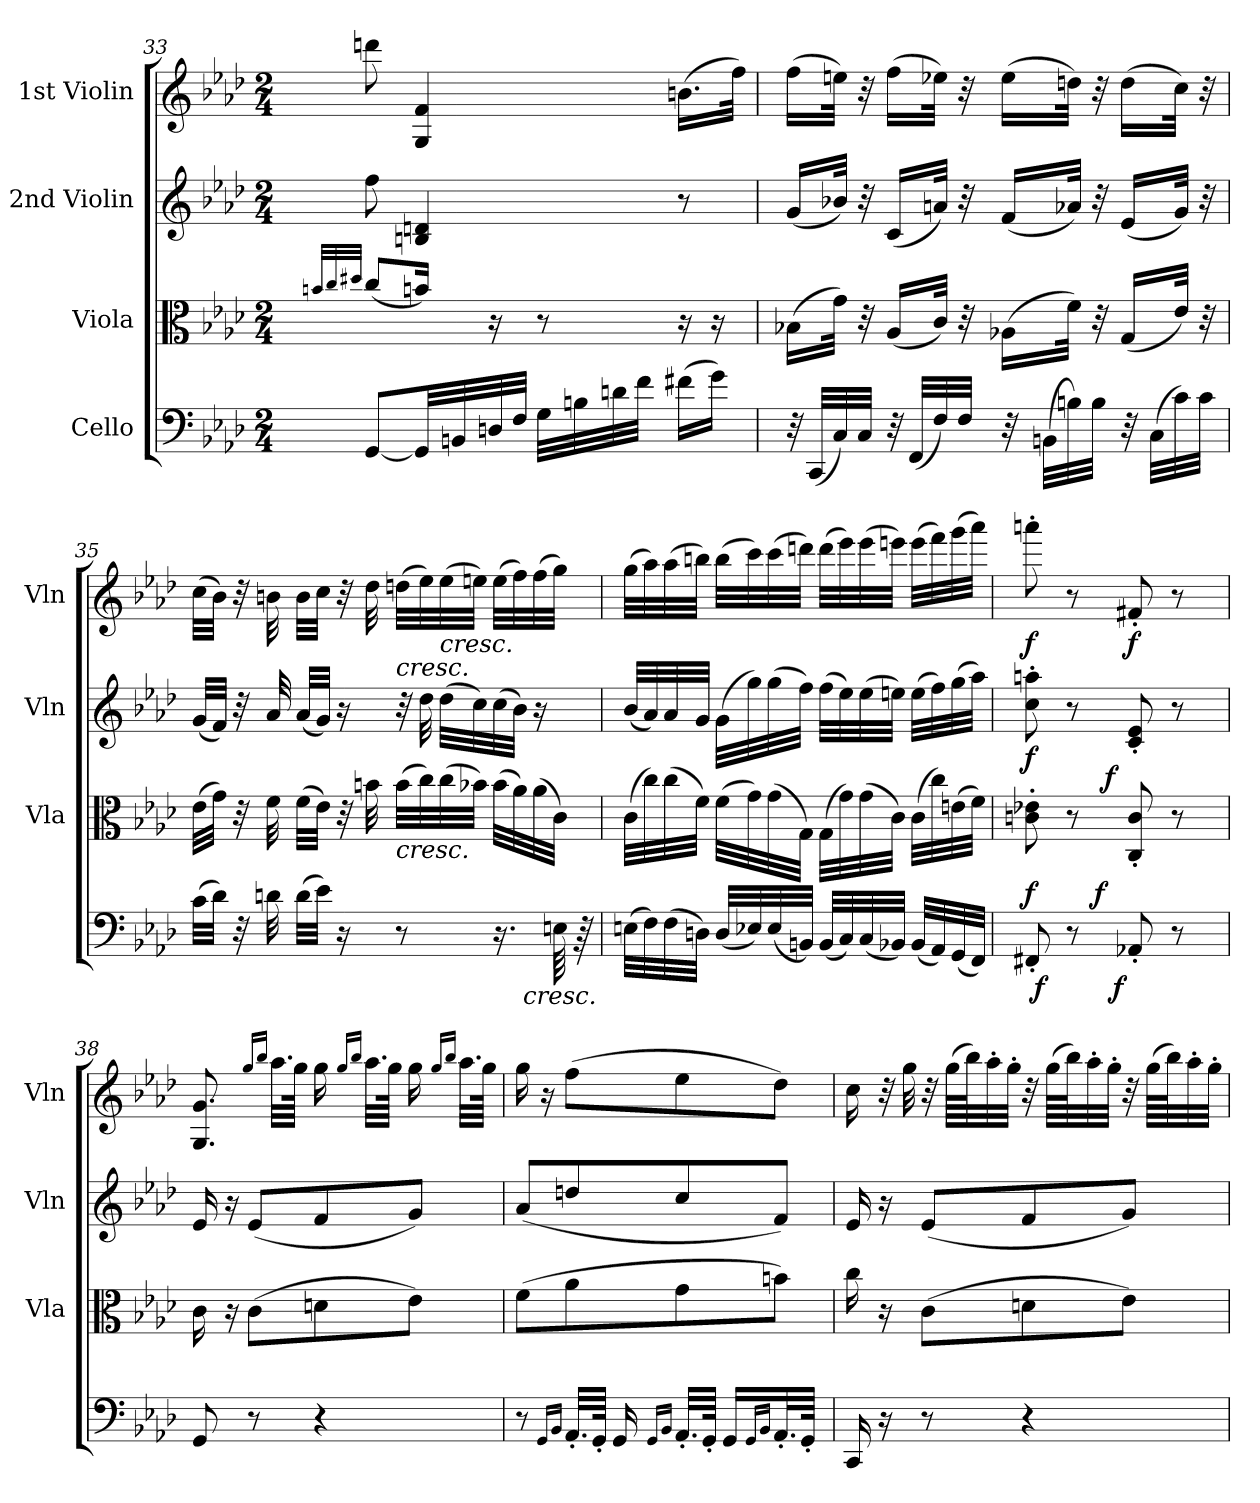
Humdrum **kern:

**kern	**dynam	**kern	**dynam	**kern	**dynam	**kern	**dynam
*part4	*part4	*part3	*part3	*part2	*part2	*part1	*part1
*staff4	*staff4	*staff3	*staff3	*staff2	*staff2	*staff1	*staff1
*I"Cello	*	*I"Viola	*	*I"2nd Violin	*	*I"1st Violin	*
*	*	*I'Vla	*	*I'Vln	*	*I'Vln	*
*clefF4	*	*clefC3	*	*clefG2	*	*clefG2	*
*k[b-e-a-d-]	*	*k[b-e-a-d-]	*	*k[b-e-a-d-]	*	*k[b-e-a-d-]	*
*f:	*	*f:	*	*f:	*	*f:	*
*M2/4	*	*M2/4	*	*M2/4	*	*M2/4	*
=33	=33	=33	=33	=33	=33	=33	=33
.	.	32qbn/LLL	.	.	.	.	.
.	.	32qcc/	.	.	.	.	.
.	.	32qdd#X/JJJ	.	.	.	.	.
[8GG/L	.	(>8cc/L	.	8ff\	.	8dddn\	.
32GG/LL]	.	16bn/Jk)	.	4Bn/ 4dn/	.	4G/ 4f/	.
32BBn/	.	.	.	.	.	.	.
32Dn/	.	16r	.	.	.	.	.
32F/JJJ	.	.	.	.	.	.	.
32G\LLL	.	8r	.	.	.	.	.
32Bn\	.	.	.	.	.	.	.
32dn\	.	.	.	.	.	.	.
32f\JJJ	.	.	.	.	.	.	.
(>16f#X\LL	.	16r	.	8r	.	(>16.bn\LL	.
16g\JJ)	.	16r	.	.	.	.	.
.	.	.	.	.	.	32ff\JJk)	.
=34	=34	=34	=34	=34	=34	=34	=34
32r	.	(>16B-X\LL	.	(<16g/LL	.	(>16ff\LL	.
(<32CC/LLL	.	.	.	.	.	.	.
32C/)	.	32g\JJk)	.	32b-X/JJk)	.	32een\JJk)	.
32C/JJJ	.	32r	.	32r	.	32r	.
32r	.	(<16A-/LL	.	(<16c/LL	.	(>16ff\LL	.
(<32FF/LLL	.	.	.	.	.	.	.
32F/)	.	32c/JJk)	.	32an/JJk)	.	32ee-X\JJk)	.
32F/JJJ	.	32r	.	32r	.	32r	.
32r	.	(>16A-X\LL	.	(<16f/LL	.	(>16ee-\LL	.
(>32BBn\LLL	.	.	.	.	.	.	.
32Bn\)	.	32f\JJk)	.	32a-X/JJk)	.	32ddn\JJk)	.
32B\JJJ	.	32r	.	32r	.	32r	.
32r	.	(<16G/LL	.	(<16e-/LL	.	(>16dd\LL	.
(>32C\LLL	.	.	.	.	.	.	.
32c\)	.	32e-/JJk)	.	32g/JJk)	.	32cc\JJk)	.
32c\JJJ	.	32r	.	32r	.	32r	.
=35	=35	=35	=35	=35	=35	=35	=35
*^	*	*	*	*	*	*	*
(>32c\LLL	4ryy	.	(>32e-\LLL	.	(<32g/LLL	.	(>32cc\LLL	.
32d-\JJJ)	.	.	32g\JJJ)	.	32f/JJJ)	.	32b-\JJJ)	.
32r	.	.	32r	.	32r	.	32r	.
32dn\	.	.	32f\	.	32a-/	.	32bn\	.
(>32d\LLL	.	.	(>32f\LLL	.	(<32a-/LLL	.	32b\LLL	.
32e-\JJJ)	.	.	32e-\JJJ)	.	32g/JJJ)	.	32cc\JJJ	.
16r	.	.	32r	.	16r	.	32r	.
.	.	.	32bn\	.	.	.	32dd-\	.
!	!	!	!	!	!LO:TX:a:i:t=cresc.	!	!	!
!	!	!	!LO:TX:b:i:t=cresc.	!	!	!	!	!
8r	8ryy	.	(>32b\LLL	.	32r	.	(>32ddn\LLL	.
.	.	.	32cc\)	.	32dd-\	.	32ee-\)	.
!	!	!	!	!	!LO:TX:a:i:t=cresc.	!	!	!
.	.	.	(>32cc\	.	(>32dd-\LLL	.	(>32ee-\	.
.	.	.	32b-X\JJJ)	.	32cc\)	.	32een\JJJ)	.
16.r	32.ryy	.	(>32b-\LLL	.	(>32cc\	.	(>32ee\LLL	.
.	.	.	32a-\)	.	32b-\JJJ)	.	32ff\)	.
!	!LO:TX:b:i:t=cresc.	!	!	!	!	!	!	!
.	16ryy	.	.	.	.	.	.	.
.	.	.	(>32a-\	.	16r	.	(>32ff\	.
64En\	.	.	32c\JJJ)	.	.	.	32gg\JJJ)	.
64r	64ryy	.	.	.	.	.	.	.
*v	*v	*	*	*	*	*	*	*
!!LO:PB:g=z
=36	=36	=36	=36	=36	=36	=36	=36
(>32En\LLL	.	(>32c\LLL	.	(<32b-/LLL	.	(>32gg\LLL	.
32F\)	.	32cc\)	.	32a-/)	.	32aa-\)	.
(>32F\	.	(>32cc\	.	32a-/	.	(>32aa-\	.
32Dn\JJJ)	.	32f\JJJ)	.	32g/JJJ	.	32bbn\JJJ)	.
(<32D/LLL	.	(>32f\LLL	.	(>32g\LLL	.	(>32bb\LLL	.
32E-X/)	.	32g\)	.	32gg\)	.	32ccc\)	.
(<32E-/	.	(>32g\	.	(>32gg\	.	(>32ccc\	.
32BBn/JJJ)	.	32G\JJJ)	.	32ff\JJJ)	.	32dddn\JJJ)	.
(<32BB/LLL	.	(>32G\LLL	.	(>32ff\LLL	.	(>32ddd\LLL	.
32C/)	.	32g\)	.	32ee-\)	.	32eee-\)	.
(<32C/	.	(>32g\	.	(>32ee-\	.	(>32eee-\	.
32BB-X/JJJ)	.	32c\JJJ)	.	32een\JJJ)	.	32eeen\JJJ)	.
(<32BB-/LLL	.	(>32c\LLL	.	(>32ee\LLL	.	(>32eee\LLL	.
32AA-/)	.	32cc\)	.	32ff\)	.	32fff\)	.
(<32GG/	.	(>32en\	.	(>32gg\	.	(>32ggg\	.
32FF/JJJ)	.	32f\JJJ)	.	32aa-\JJJ)	.	32aaa-\JJJ)	.
=37	=37	=37	=37	=37	=37	=37	=37
!	!LO:DY:a	!	!	!	!LO:DY:b	!	!LO:DY:b
*^	*	*^	*	*	*	*	*
*	*^	*	*	*	*	*	*	*	*
*	*	*^	*	*	*	*	*	*	*	*
8FF#X'</	64ryy	8.ryy	8..ryy	f	8cn\'> 8e-X\'>	6ryy	.	8cc\'> 8aan\'>	f	8aaan'>\	f
!	!	!	!	!LO:DY:b	!	!	!	!	!	!	!
.	4ryy	.	.	f	.	.	.	.	.	.	.
8r	.	.	.	.	8r	.	.	8r	.	8r	.
.	.	.	.	.	.	48...ryy	.	.	.	.	.
!	!	!	!	!LO:DY:a	!	!	!	!	!	!	!
.	.	4ryy	.	f	.	.	.	.	.	.	.
!	!	!	!	!	!	!	!LO:DY:a	!	!	!	!
.	.	.	.	.	.	6ryy	f	.	.	.	.
!	!	!	!	!LO:DY:b	!	!	!	!	!	!	!
.	.	.	4ryy	f	.	.	.	.	.	.	.
!	!	!	!	!	!	!	!	!	!	!	!LO:DY:b
8AA-X'</	.	.	.	.	8C/'< 8c/'<	.	.	8c/'< 8e-/'<	.	8f#X'</	f
.	8...ryy	.	.	.	.	.	.	.	.	.	.
.	.	.	.	.	.	12ryy	.	.	.	.	.
8r	.	.	.	.	8r	.	.	8r	.	8r	.
.	.	16ryy	.	.	.	.	.	.	.	.	.
.	.	.	.	.	.	24ryy	.	.	.	.	.
.	.	.	32ryy	.	.	.	.	.	.	.	.
.	.	.	.	.	.	384ryy	.	.	.	.	.
*v	*v	*v	*v	*	*	*	*	*	*	*	*
*	*	*v	*v	*	*	*	*	*
=38	=38	=38	=38	=38	=38	=38	=38
8GG/	.	16c\	.	16e-/	.	8.G/ 8.g/	.
.	.	16r	.	16r	.	.	.
8r	.	(>8c\L	.	(<8e-/L	.	.	.
.	.	.	.	.	.	16qgg/LL	.
.	.	.	.	.	.	16qbb-/JJ	.
.	.	.	.	.	.	32.aa-\LLL	.
.	.	.	.	.	.	64gg\JJJk	.
4r	.	8dn\	.	8f/	.	16gg\	.
.	.	.	.	.	.	16qgg/LL	.
.	.	.	.	.	.	16qbb-/JJ	.
.	.	.	.	.	.	32.aa-\LLL	.
.	.	.	.	.	.	64gg\JJJk	.
.	.	8e-\J)	.	8g/J)	.	16gg\	.
.	.	.	.	.	.	16qgg/LL	.
.	.	.	.	.	.	16qbb-/JJ	.
.	.	.	.	.	.	32.aa-\LLL	.
.	.	.	.	.	.	64gg\JJJk	.
=39	=39	=39	=39	=39	=39	=39	=39
8r	.	(>8f\L	.	(<8a-/L	.	16gg\	.
.	.	.	.	.	.	16r	.
16qGG/LL	.	.	.	.	.	.	.
16qBB-/JJ	.	.	.	.	.	.	.
32.AA-'</LLL	.	8a-\	.	8ddn/	.	(>8ff\L	.
64GG'</JJJk	.	.	.	.	.	.	.
16GG/	.	.	.	.	.	.	.
16qGG/LL	.	.	.	.	.	.	.
16qBB-/JJ	.	.	.	.	.	.	.
32.AA-'</LLL	.	8g\	.	8cc/	.	8ee-\	.
64GG'</JJJk	.	.	.	.	.	.	.
16GG/LL	.	.	.	.	.	.	.
16qGG/LL	.	.	.	.	.	.	.
16qBB-/JJ	.	.	.	.	.	.	.
32.AA-'</L	.	8bn\J)	.	8f/J)	.	8dd-\J)	.
64GG'</JJJk	.	.	.	.	.	.	.
16ryy	.	.	.	.	.	.	.
=40	=40	=40	=40	=40	=40	=40	=40
16CC/	.	16cc\	.	16e-/	.	16cc\	.
16r	.	16r	.	16r	.	32r	.
.	.	.	.	.	.	32gg\	.
8r	.	(>8c\L	.	(<8e-/L	.	32r	.
.	.	.	.	.	.	(>64gg\LLLL	.
.	.	.	.	.	.	64bb-\J)	.
.	.	.	.	.	.	32aa-'>\	.
.	.	.	.	.	.	32gg'>\JJJ	.
4r	.	8dn\	.	8f/	.	32r	.
.	.	.	.	.	.	(>64gg\LLLL	.
.	.	.	.	.	.	64bb-\J)	.
.	.	.	.	.	.	32aa-'>\	.
.	.	.	.	.	.	32gg'>\JJJ	.
.	.	8e-\J)	.	8g/J)	.	32r	.
.	.	.	.	.	.	(>64gg\LLLL	.
.	.	.	.	.	.	64bb-\J)	.
.	.	.	.	.	.	32aa-'>\	.
.	.	.	.	.	.	32gg'>\JJJ	.
=	=	=	=	=	=	=	=
*-	*-	*-	*-	*-	*-	*-	*-
